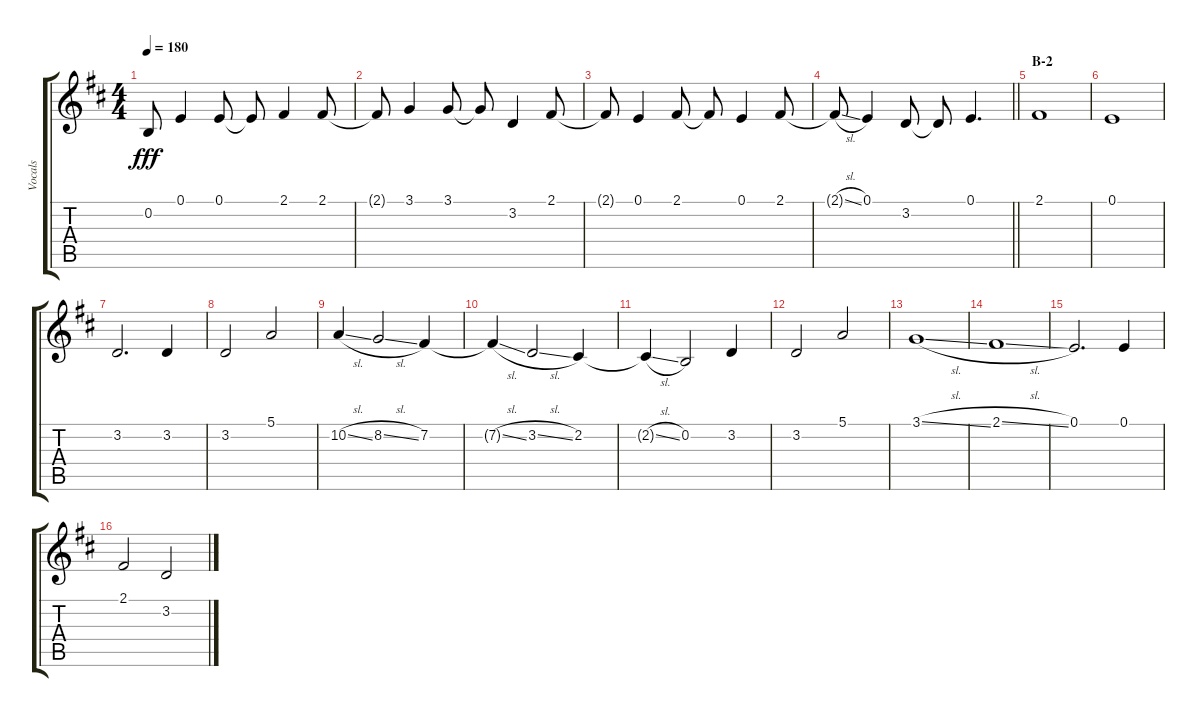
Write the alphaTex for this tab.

\track ("Vocals" "Vocals") {instrument voiceoohs}
\staff {score tabs}
\tuning (E4 B3 G3 D3 A2 E2) {hide}
\ts (4 4)
\tempo 180
\clef g2
\ks d
0.2.8{dy fff} 0.1.4 0.1.8 0.1{t}.8 2.1.4 2.1.8 |
2.1{t}.8 3.1.4 3.1.8 3.1{t}.8 3.2.4 2.1.8 |
2.1{t}.8 0.1.4 2.1.8 2.1{t}.8 0.1.4 2.1.8 |
\barLineRight lightlight
2.1{sl t}.8 0.1.4 3.2.8 3.2{t}.8 0.1.4{d} |
\section ("" "B-2")
2.1.1 |
0.1.1 |
3.2.2{d} 3.2.4 |
3.2.2 5.1.2 |
10.2{sl}.4 8.2{sl}.2 7.2.4 |
7.2{sl t}.4 3.2{sl}.2 2.2.4 |
2.2{sl t}.4 0.2.2 3.2.4 |
3.2.2 5.1.2 |
3.1{sl}.1 |
2.1{sl}.1 |
0.1.2{d} 0.1.4 |
2.1.2 3.2.2
